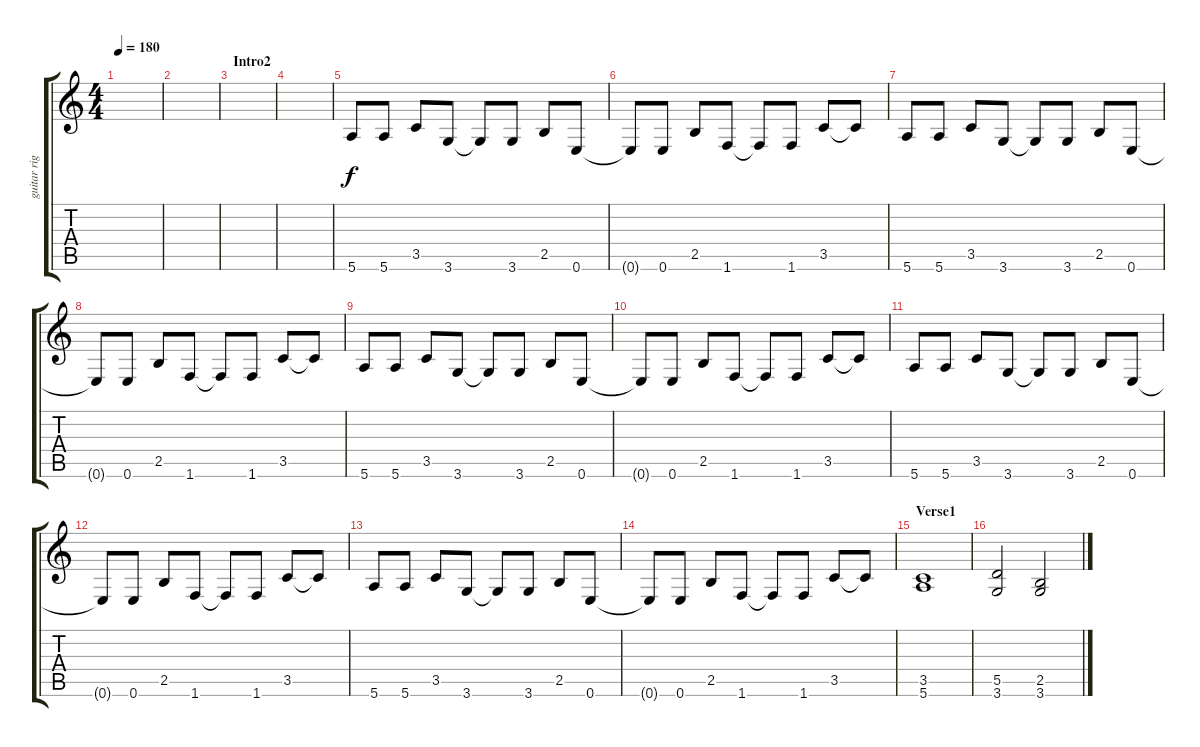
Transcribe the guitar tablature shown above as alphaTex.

\track ("guitar rigth" "guitar rig") {instrument distortionguitar}
\staff {score tabs}
\tuning (E4 B3 G3 D3 A2 E2) {hide}
\ts (4 4)
\tempo 180
\clef g2
\ks c
|
|
\section ("" "Intro2")
|
|
5.6.8 5.6.8 3.5.8 3.6.8 3.6{t}.8 3.6.8 2.5.8 0.6.8 |
0.6{t}.8 0.6.8 2.5.8 1.6.8 1.6{t}.8 1.6.8 3.5.8 3.5{t}.8 |
5.6.8 5.6.8 3.5.8 3.6.8 3.6{t}.8 3.6.8 2.5.8 0.6.8 |
0.6{t}.8 0.6.8 2.5.8 1.6.8 1.6{t}.8 1.6.8 3.5.8 3.5{t}.8 |
5.6.8 5.6.8 3.5.8 3.6.8 3.6{t}.8 3.6.8 2.5.8 0.6.8 |
0.6{t}.8 0.6.8 2.5.8 1.6.8 1.6{t}.8 1.6.8 3.5.8 3.5{t}.8 |
5.6.8 5.6.8 3.5.8 3.6.8 3.6{t}.8 3.6.8 2.5.8 0.6.8 |
0.6{t}.8 0.6.8 2.5.8 1.6.8 1.6{t}.8 1.6.8 3.5.8 3.5{t}.8 |
5.6.8 5.6.8 3.5.8 3.6.8 3.6{t}.8 3.6.8 2.5.8 0.6.8 |
0.6{t}.8 0.6.8 2.5.8 1.6.8 1.6{t}.8 1.6.8 3.5.8 3.5{t}.8 |
\section ("" "Verse1")
(3.5 5.6).1 |
(5.5 3.6).2 (2.5 3.6).2
